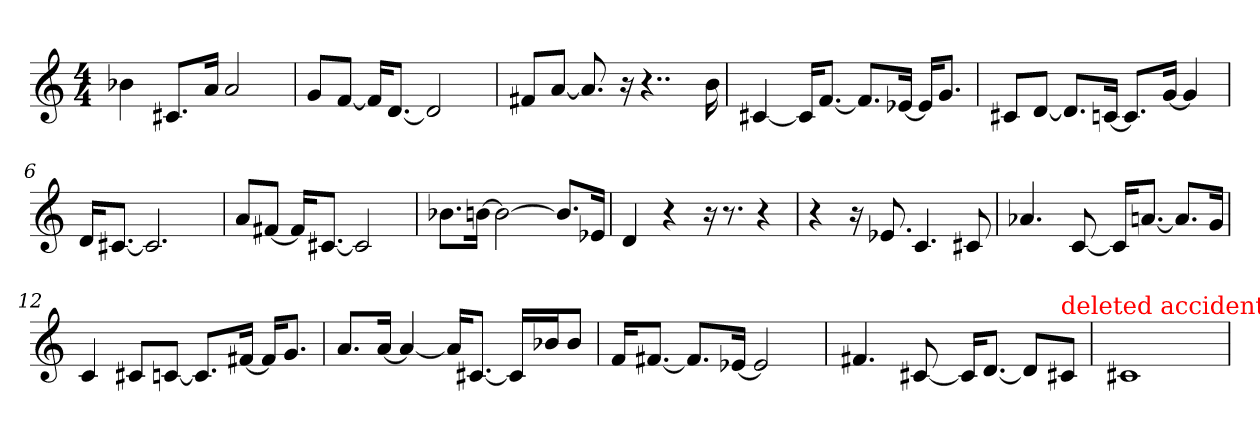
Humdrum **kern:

**kern
*part1
*staff1
*clefG2
*M4/4
=1
4b-X
8.c#X/L
16a/Jk
2a
=2
8g/L
[8f/J
16f/KL]
[8.d/J
2d]
=3
8f#X/L
[8a/J
8.a]
16r
4..r
16b
=4
[4c#X
16c#/KL]
[8.f/J
8.f/L]
[16e-X/Jk
16e-/KL]
8.g/J
=5
8c#X/L
[8d/J
8.d/L]
[16cn/Jk
8.c/L]
[16g/Jk
4g]
=6
16d/KL
[8.c#X/J
2.c#]
=7
8a/L
[8f#X/J
16f#/KL]
[8.c#X/J
2c#]
=8
8.b-X\L
[16bn\Jk
2b_
8.b/L]
16e-X/Jk
=9
4d
4r
16r
8.r
4r
=10
4r
16r
8.e-X
4.c
8c#X
=11
4.a-X
[8c
16c/KL]
[8.an/J
8.a/L]
16g/Jk
=12
4c
8c#X/L
[8cn/J
8.c/L]
[16f#X/Jk
16f#/KL]
8.g/J
=13
8.a/L
[16a/Jk
4a_
16a/KL]
[8.c#X/J
16c#/LL]
16b-X/J
8b-/J
=14
16f/KL
[8.f#X/J
8.f#/L]
[16e-X/Jk
2e-]
=15
4.f#X
[8c#X
16c#/KL]
[8.d/J
8d/L]
!LO:TX:color=#FF0000:t=deleted accidental
8c#Xi/J
=16
1c#X
=
*-
